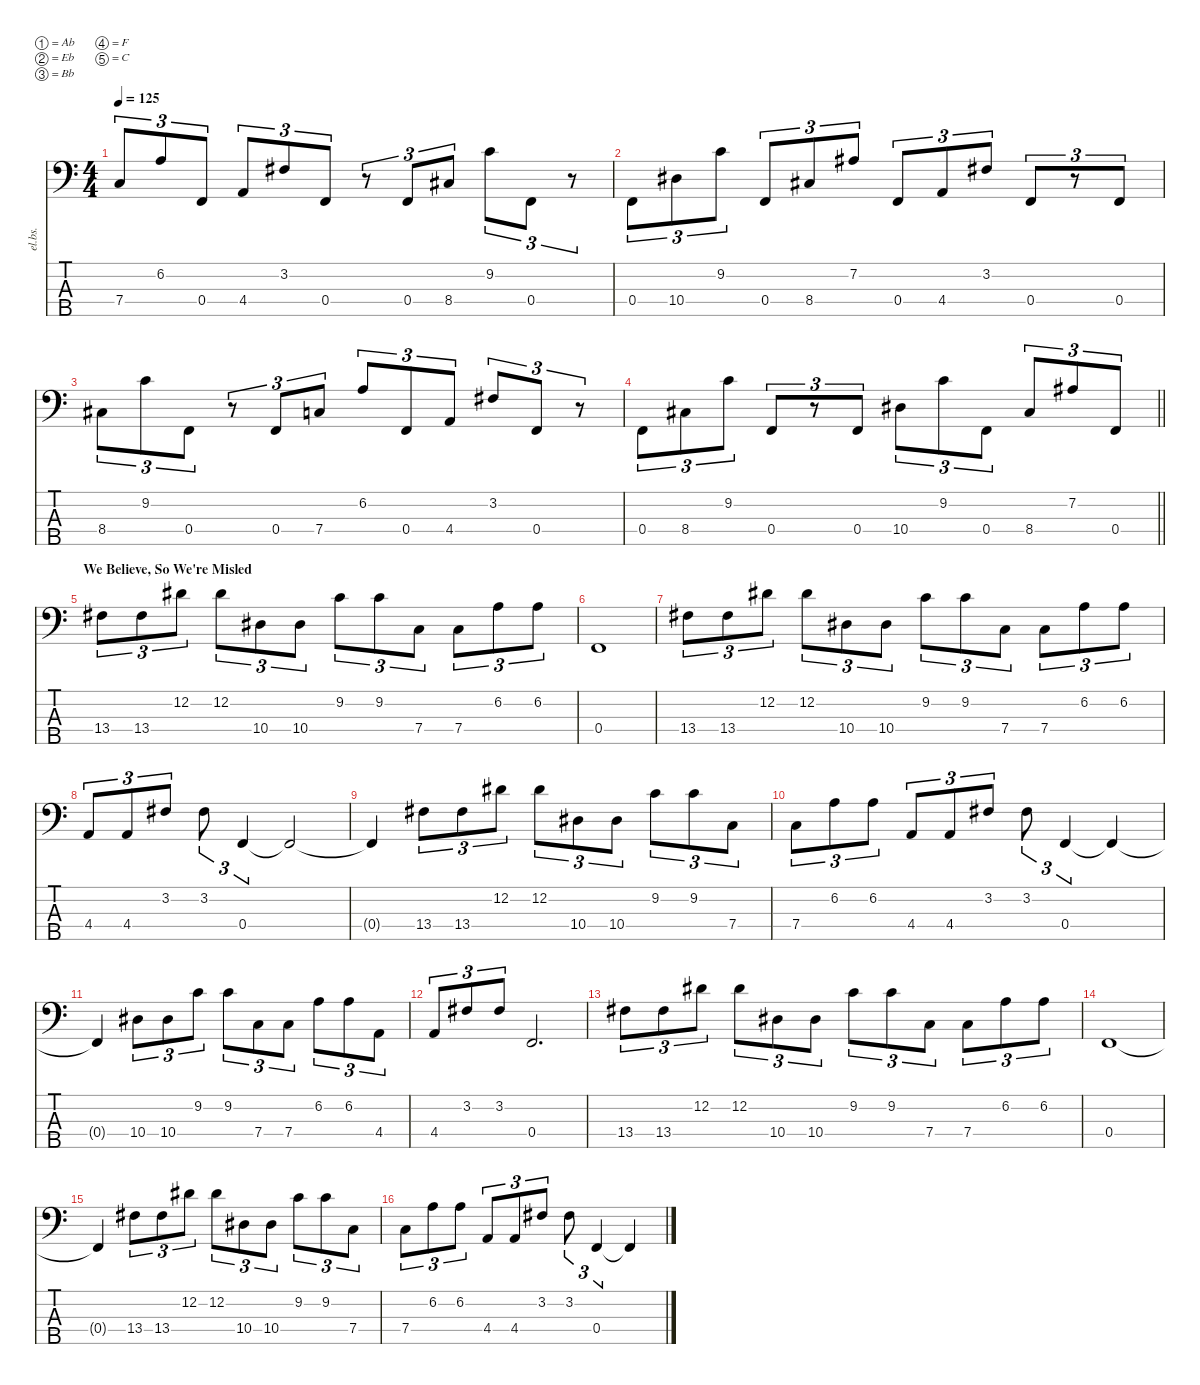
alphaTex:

\defaultSystemsLayout 4
\hideDynamics
\bracketExtendMode nobrackets
\track ("BASS (Dick Lovgren)" "el.bs.") {instrument slapbass1}
\staff {score tabs}
\tuning (Ab2 Eb2 Bb1 F1 C1)
\ts (4 4)
\tempo 125
\clef f4
\ks c
7.4.8{tu (3 2) dy f} 6.2.8{tu (3 2)} 0.4.8{tu (3 2)} 4.4.8{tu (3 2)} 3.2{acc #}.8{tu (3 2)} 0.4.8{tu (3 2)} r.8{tu (3 2)} 0.4.8{tu (3 2)} 8.4{acc #}.8{tu (3 2)} 9.2.8{tu (3 2)} 0.4.8{tu (3 2)} r.8{tu (3 2)} |
0.4.8{tu (3 2)} 10.4{acc #}.8{tu (3 2)} 9.2.8{tu (3 2)} 0.4.8{tu (3 2)} 8.4{acc #}.8{tu (3 2)} 7.2{acc #}.8{tu (3 2)} 0.4.8{tu (3 2)} 4.4.8{tu (3 2)} 3.2{acc #}.8{tu (3 2)} 0.4.8{tu (3 2)} r.8{tu (3 2)} 0.4.8{tu (3 2)} |
8.4{acc #}.8{tu (3 2)} 9.2.8{tu (3 2)} 0.4.8{tu (3 2)} r.8{tu (3 2)} 0.4.8{tu (3 2)} 7.4.8{tu (3 2)} 6.2.8{tu (3 2)} 0.4.8{tu (3 2)} 4.4.8{tu (3 2)} 3.2{acc #}.8{tu (3 2)} 0.4.8{tu (3 2)} r.8{tu (3 2)} |
\barLineRight lightlight
0.4.8{tu (3 2)} 8.4{acc #}.8{tu (3 2)} 9.2.8{tu (3 2)} 0.4.8{tu (3 2)} r.8{tu (3 2)} 0.4.8{tu (3 2)} 10.4{acc #}.8{tu (3 2)} 9.2.8{tu (3 2)} 0.4.8{tu (3 2)} 8.4{acc #}.8{tu (3 2)} 7.2{acc #}.8{tu (3 2)} 0.4.8{tu (3 2)} |
\section ("" "We Believe, So We're Misled")
13.4{acc #}.8{tu (3 2)} 13.4{acc #}.8{tu (3 2)} 12.2{acc #}.8{tu (3 2)} 12.2{acc #}.8{tu (3 2)} 10.4{acc #}.8{tu (3 2)} 10.4{acc #}.8{tu (3 2)} 9.2.8{tu (3 2)} 9.2.8{tu (3 2)} 7.4.8{tu (3 2)} 7.4.8{tu (3 2)} 6.2.8{tu (3 2)} 6.2.8{tu (3 2)} |
0.4.1 |
13.4{acc #}.8{tu (3 2)} 13.4{acc #}.8{tu (3 2)} 12.2{acc #}.8{tu (3 2)} 12.2{acc #}.8{tu (3 2)} 10.4{acc #}.8{tu (3 2)} 10.4{acc #}.8{tu (3 2)} 9.2.8{tu (3 2)} 9.2.8{tu (3 2)} 7.4.8{tu (3 2)} 7.4.8{tu (3 2)} 6.2.8{tu (3 2)} 6.2.8{tu (3 2)} |
4.4.8{tu (3 2)} 4.4.8{tu (3 2)} 3.2{acc #}.8{tu (3 2)} 3.2{acc #}.8{tu (3 2)} 0.4.4{tu (3 2)} 0.4{t}.2 |
0.4{t}.4 13.4{acc #}.8{tu (3 2)} 13.4{acc #}.8{tu (3 2)} 12.2{acc #}.8{tu (3 2)} 12.2{acc #}.8{tu (3 2)} 10.4{acc #}.8{tu (3 2)} 10.4{acc #}.8{tu (3 2)} 9.2.8{tu (3 2)} 9.2.8{tu (3 2)} 7.4.8{tu (3 2)} |
7.4.8{tu (3 2)} 6.2.8{tu (3 2)} 6.2.8{tu (3 2)} 4.4.8{tu (3 2)} 4.4.8{tu (3 2)} 3.2{acc #}.8{tu (3 2)} 3.2{acc #}.8{tu (3 2)} 0.4.4{tu (3 2)} 0.4{t}.4 |
0.4{t}.4 10.4{acc #}.8{tu (3 2)} 10.4{acc #}.8{tu (3 2)} 9.2.8{tu (3 2)} 9.2.8{tu (3 2)} 7.4.8{tu (3 2)} 7.4.8{tu (3 2)} 6.2.8{tu (3 2)} 6.2.8{tu (3 2)} 4.4.8{tu (3 2)} |
4.4.8{tu (3 2)} 3.2{acc #}.8{tu (3 2)} 3.2{acc #}.8{tu (3 2)} 0.4.2{d} |
13.4{acc #}.8{tu (3 2)} 13.4{acc #}.8{tu (3 2)} 12.2{acc #}.8{tu (3 2)} 12.2{acc #}.8{tu (3 2)} 10.4{acc #}.8{tu (3 2)} 10.4{acc #}.8{tu (3 2)} 9.2.8{tu (3 2)} 9.2.8{tu (3 2)} 7.4.8{tu (3 2)} 7.4.8{tu (3 2)} 6.2.8{tu (3 2)} 6.2.8{tu (3 2)} |
0.4.1 |
0.4{t}.4 13.4{acc #}.8{tu (3 2)} 13.4{acc #}.8{tu (3 2)} 12.2{acc #}.8{tu (3 2)} 12.2{acc #}.8{tu (3 2)} 10.4{acc #}.8{tu (3 2)} 10.4{acc #}.8{tu (3 2)} 9.2.8{tu (3 2)} 9.2.8{tu (3 2)} 7.4.8{tu (3 2)} |
7.4.8{tu (3 2)} 6.2.8{tu (3 2)} 6.2.8{tu (3 2)} 4.4.8{tu (3 2)} 4.4.8{tu (3 2)} 3.2{acc #}.8{tu (3 2)} 3.2{acc #}.8{tu (3 2)} 0.4.4{tu (3 2)} 0.4{t}.4
